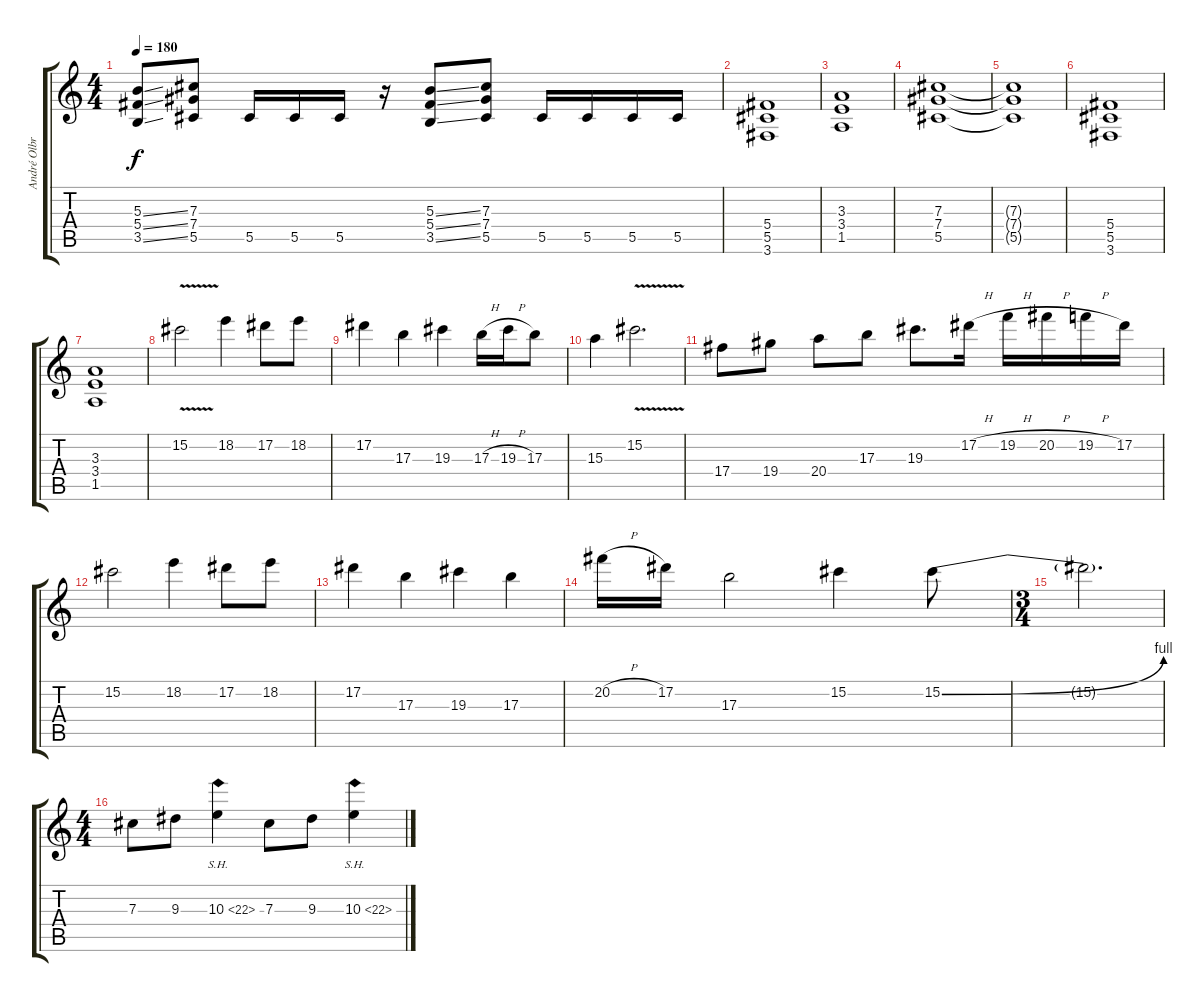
\track ("André Olbrich" "André Olbr") {instrument distortionguitar}
\staff {score tabs}
\tuning (Eb4 Bb3 Gb3 Db3 Ab2 Eb2) {hide}
\ts (4 4)
\tempo 180
\clef g2
\ks c
(5.3{ss} 5.4{ss} 3.5{ss}).8{dy f} (7.3 7.4 5.5).8 5.5.16 5.5.16 5.5.16 r.16 (5.3{ss} 5.4{ss} 3.5{ss}).8 (7.3 7.4 5.5).8 5.5.16 5.5.16 5.5.16 5.5.16 |
(5.4 5.5 3.6).1 |
(3.3 3.4 1.5).1 |
(7.3 7.4 5.5).1 |
(7.3{t} 7.4{t} 5.5{t}).1 |
(5.4 5.5 3.6).1 |
(3.3 3.4 1.5).1 |
15.2{v}.2 18.2.4 17.2.8 18.2.8 |
17.2.4 17.3.4 19.3.4 17.3{h}.16 19.3{h}.16 17.3.8 |
15.3.4 15.2{v}.2{d} |
17.4.8 19.4.8 20.4.8 17.3.8 19.3.8{d} 17.2{h}.16 19.2{h}.16 20.2{h}.16 19.2{h}.16 17.2.16 |
15.2.2 18.2.4 17.2.8 18.2.8 |
17.2.4 17.3.4 19.3.4 17.3.4 |
20.2{h}.16 17.2.16 17.3.2 15.2.4 15.2{be (bend 0 0 60 4)}.8 |
\ts (3 4)
15.2{t}.2{d} |
\ts (4 4)
7.3.8 9.3.8 10.3{sh 12}.4 7.3.8 9.3.8 10.3{sh 12}.4
